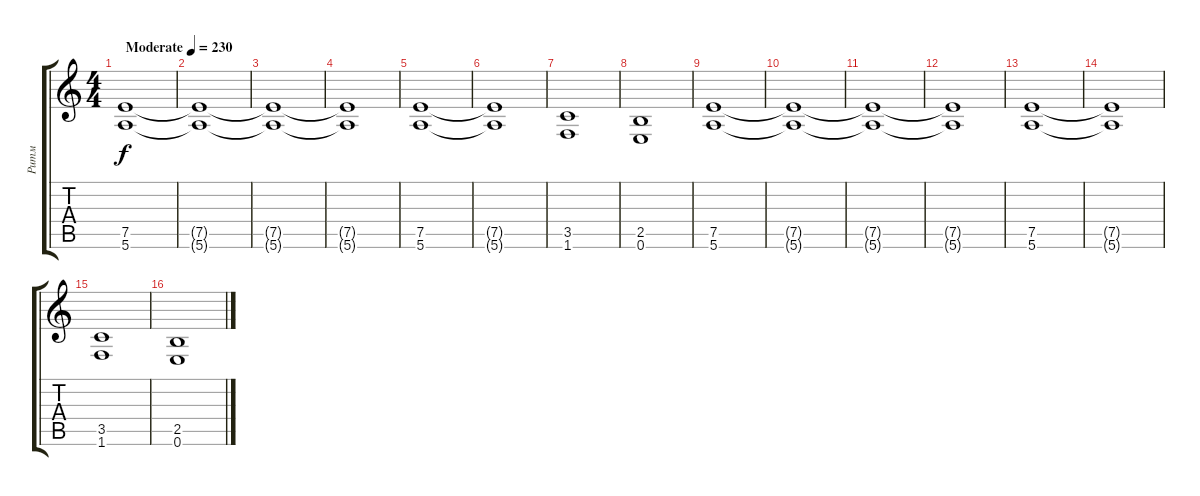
\track ("Ритм" "Ритм") {instrument distortionguitar}
\staff {score tabs}
\tuning (E4 B3 G3 D3 A2 E2) {hide}
\ts (4 4)
\tempo (230 "Moderate")
\clef g2
\ks c
(7.5 5.6).1{dy f instrument distortionguitar} |
(7.5{t} 5.6{t}).1 |
(7.5{t} 5.6{t}).1 |
(7.5{t} 5.6{t}).1 |
(7.5 5.6).1 |
(7.5{t} 5.6{t}).1 |
(3.5 1.6).1 |
(2.5 0.6).1 |
(7.5 5.6).1 |
(7.5{t} 5.6{t}).1 |
(7.5{t} 5.6{t}).1 |
(7.5{t} 5.6{t}).1 |
(7.5 5.6).1 |
(7.5{t} 5.6{t}).1 |
(3.5 1.6).1 |
(2.5 0.6).1
